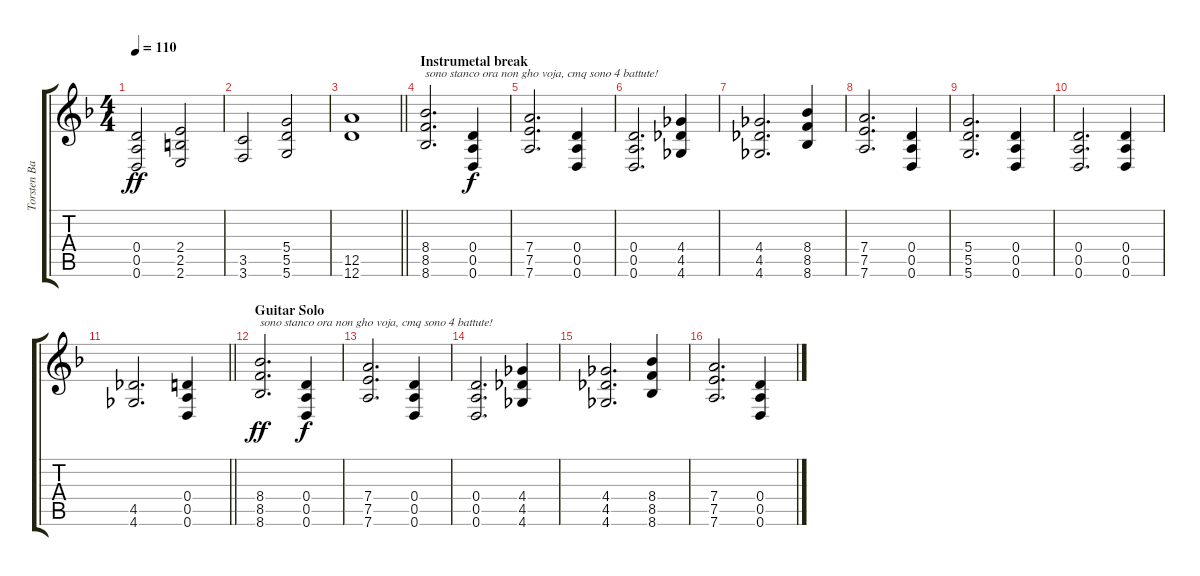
\track ("Torsten Bauer" "Torsten Ba") {instrument overdrivenguitar}
\staff {score tabs}
\tuning (E4 B3 G3 D3 A2 D2) {hide}
\ts (4 4)
\tempo 110
\clef g2
\ks f
(0.4 0.5 0.6).2{dy ff} (2.4 2.5 2.6).2 |
(3.5 3.6).2 (5.4 5.5 5.6).2 |
\barLineRight lightlight
(12.5 12.6).1 |
\section ("" "Instrumetal break")
(8.4 8.5 8.6).2{d txt "sono stanco ora non gho voja, cmq sono 4 battute!"} (0.4 0.5 0.6).4{dy f} |
(7.4 7.5 7.6).2{d} (0.4 0.5 0.6).4 |
(0.4 0.5 0.6).2{d} (4.4 4.5 4.6).4 |
(4.4 4.5 4.6).2{d} (8.4 8.5 8.6).4 |
(7.4 7.5 7.6).2{d} (0.4 0.5 0.6).4 |
(5.4 5.5 5.6).2{d} (0.4 0.5 0.6).4 |
(0.4 0.5 0.6).2{d} (0.4 0.5 0.6).4 |
\barLineRight lightlight
(4.5 4.6).2{d} (0.4 0.5 0.6).4 |
\section ("" "Guitar Solo")
(8.4 8.5 8.6).2{d txt "sono stanco ora non gho voja, cmq sono 4 battute!" dy ff} (0.4 0.5 0.6).4{dy f} |
(7.4 7.5 7.6).2{d} (0.4 0.5 0.6).4 |
(0.4 0.5 0.6).2{d} (4.4 4.5 4.6).4 |
(4.4 4.5 4.6).2{d} (8.4 8.5 8.6).4 |
(7.4 7.5 7.6).2{d} (0.4 0.5 0.6).4
